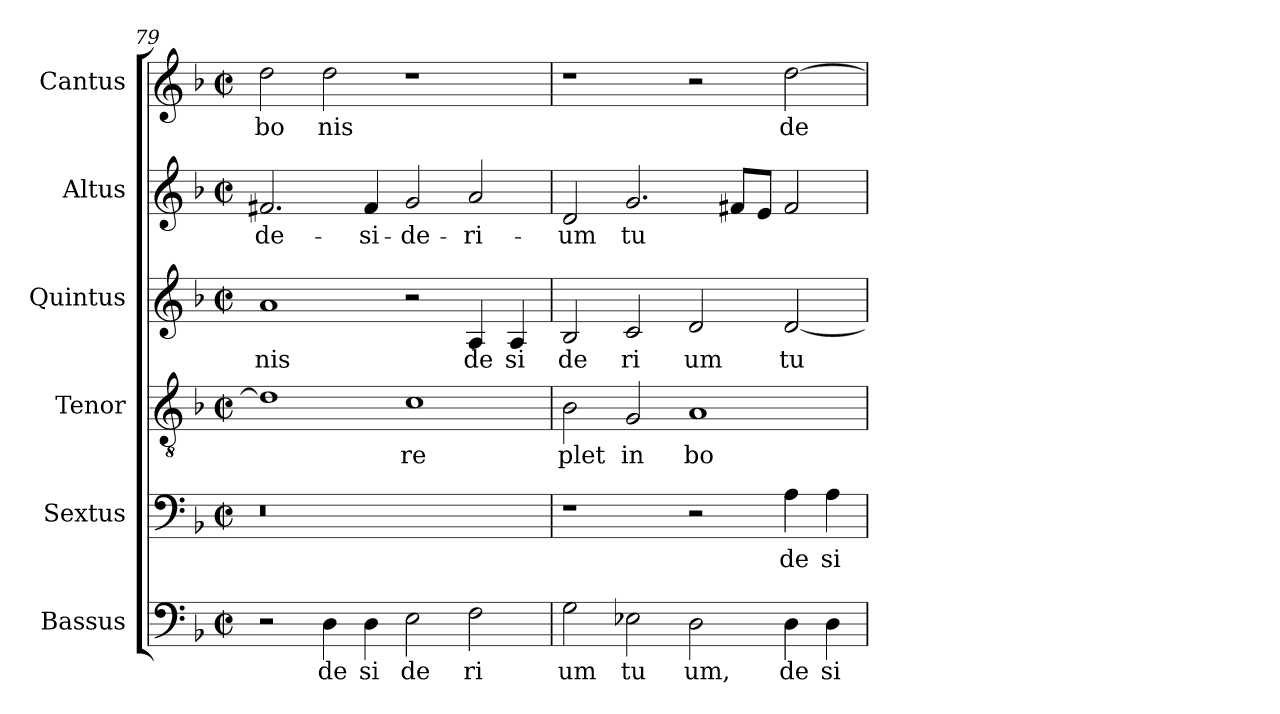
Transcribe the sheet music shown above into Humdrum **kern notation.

**kern	**text	**kern	**text	**kern	**text	**kern	**text	**kern	**text	**kern	**text
*part6	*part6	*part5	*part5	*part4	*part4	*part3	*part3	*part2	*part2	*part1	*part1
*staff6	*staff6	*staff5	*staff5	*staff4	*staff4	*staff3	*staff3	*staff2	*staff2	*staff1	*staff1
*I"Bassus	*	*I"Sextus	*	*I"Tenor	*	*I"Quintus	*	*I"Altus	*	*I"Cantus	*
*I'Bassus	*	*I'Sextus	*	*I'Tenor	*	*I'Quintus	*	*I'Altus	*	*I'Cantus	*
*clefF4	*	*clefF4	*	*clefGv2	*	*clefG2	*	*clefG2	*	*clefG2	*
*k[b-]	*	*k[b-]	*	*k[b-]	*	*k[b-]	*	*k[b-]	*	*k[b-]	*
*F:	*	*F:	*	*F:	*	*F:	*	*F:	*	*F:	*
*M2/2	*	*M2/2	*	*M2/2	*	*M2/2	*	*M2/2	*	*M2/2	*
*met(c|)	*	*met(c|)	*	*met(c|)	*	*met(c|)	*	*met(c|)	*	*met(c|)	*
=79	=79	=79	=79	=79	=79	=79	=79	=79	=79	=79	=79
!	!	!	!	!	!LO:LY:b:cj	!	!LO:LY:b:cj	!	!LO:LY:b:cj	!	!LO:LY:b:cj
2r	.	0r	.	1d]	.	1a	nis	2.f#X/	de-	2dd\	bo
!	!LO:LY:b:cj	!	!	!	!	!	!	!	!	!	!LO:LY:b:cj
4D\	de	.	.	.	.	.	.	.	.	2dd\	nis
!	!LO:LY:b:cj	!	!	!	!	!	!	!	!LO:LY:b:cj	!	!
4D\	si	.	.	.	.	.	.	4f#/	-si-	.	.
!	!LO:LY:b:cj	!	!	!	!LO:LY:b:cj	!	!	!	!LO:LY:b:cj	!	!
2E\	de	.	.	1c	re	2r	.	2g/	-de-	1r	.
!	!LO:LY:b:cj	!	!	!	!	!	!LO:LY:b:cj	!	!LO:LY:b:cj	!	!
2F\	ri	.	.	.	.	4A/	de	2a/	-ri-	.	.
!	!	!	!	!	!	!	!LO:LY:b:cj	!	!	!	!
.	.	.	.	.	.	4A/	si	.	.	.	.
=80	=80	=80	=80	=80	=80	=80	=80	=80	=80	=80	=80
!	!LO:LY:b:cj	!	!	!	!LO:LY:b:cj	!	!LO:LY:b:cj	!	!LO:LY:b:cj	!	!
2G\	um	1r	.	2B-\	plet	2B-/	de	2d/	-um	1r	.
!	!LO:LY:b:cj	!	!	!	!LO:LY:b:cj	!	!LO:LY:b:cj	!	!LO:LY:b:cj	!	!
2E-\	tu	.	.	2G/	in	2c/	ri	2.g/	tu-	.	.
!	!LO:LY:b:cj	!	!	!	!LO:LY:b:cj	!	!LO:LY:b:cj	!	!	!	!
2D\	um,	2r	.	1A	bo	2d/	um	.	.	2r	.
!	!	!	!	!	!	!	!	!	!LO:LY:b:cj	!	!
.	.	.	.	.	.	.	.	8f#/L	--	.	.
!	!	!	!	!	!	!	!	!	!LO:LY:b:cj	!	!
.	.	.	.	.	.	.	.	8e/J	--	.	.
!	!LO:LY:b:cj	!	!LO:LY:b:cj	!	!	!	!LO:LY:b:cj	!	!LO:LY:b:cj	!	!LO:LY:b:cj
4D\	de	4A\	de	.	.	[<2d/	tu	2f#/	--	[>2dd\	de
!	!LO:LY:b:cj	!	!LO:LY:b:cj	!	!	!	!	!	!	!	!
4D\	si	4A\	si	.	.	.	.	.	.	.	.
=	=	=	=	=	=	=	=	=	=	=	=
*-	*-	*-	*-	*-	*-	*-	*-	*-	*-	*-	*-
